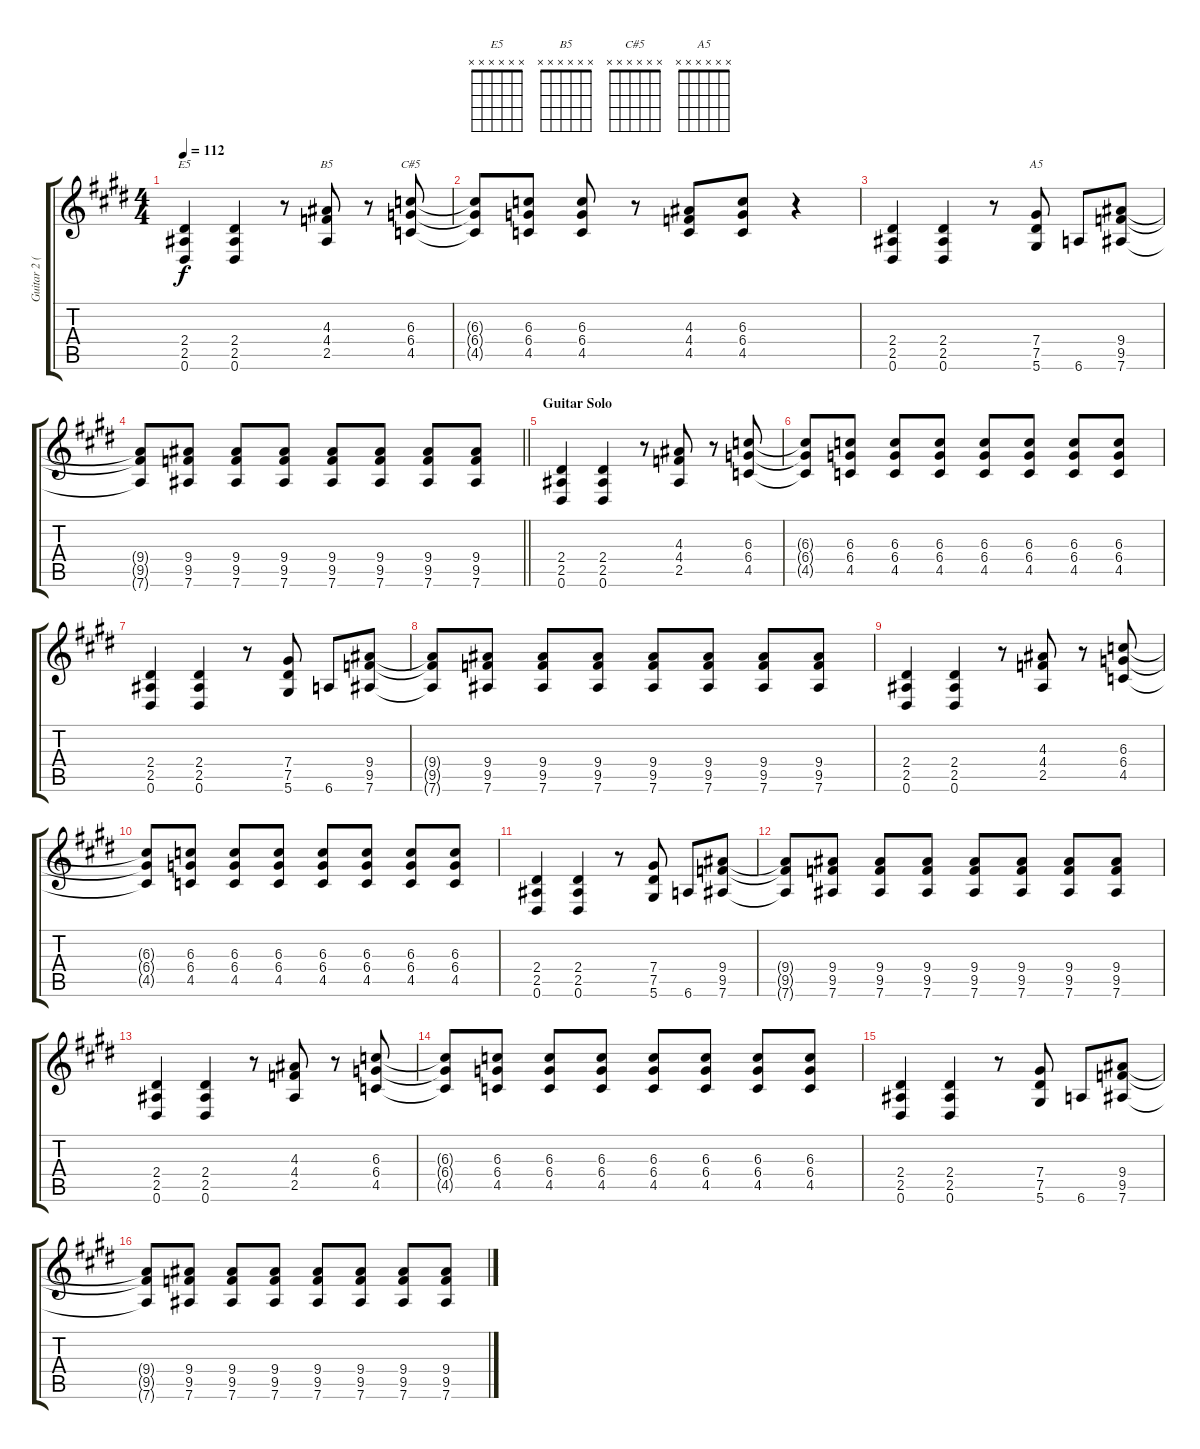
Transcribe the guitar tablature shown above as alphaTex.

\track ("Guitar 2 (Izzy)" "Guitar 2 (") {instrument overdrivenguitar}
\staff {score tabs}
\tuning (Eb4 Bb3 Gb3 Db3 Ab2 Eb2) {hide}
\chord ("E5" x x x x x x)
\chord ("B5" x x x x x x)
\chord ("C#5" x x x x x x)
\chord ("A5" x x x x x x)
\ts (4 4)
\tempo 112
\clef g2
\ks e
(2.4 2.5 0.6).4{ch "E5" dy f} (2.4 2.5 0.6).4 r.8 (4.3 4.4 2.5).8{ch "B5"} r.8 (6.3 6.4 4.5).8{ch "C#5"} |
(6.3{t} 6.4{t} 4.5{t}).8 (6.3 6.4 4.5).8 (6.3 6.4 4.5).8 r.8 (4.3 4.4 4.5).8 (6.3 6.4 4.5).8 r.4 |
(2.4 2.5 0.6).4 (2.4 2.5 0.6).4 r.8 (7.4 7.5 5.6).8{ch "A5"} 6.6.8 (9.4 9.5 7.6).8 |
\barLineRight lightlight
(9.4{t} 9.5{t} 7.6{t}).8 (9.4 9.5 7.6).8 (9.4 9.5 7.6).8 (9.4 9.5 7.6).8 (9.4 9.5 7.6).8 (9.4 9.5 7.6).8 (9.4 9.5 7.6).8 (9.4 9.5 7.6).8 |
\section ("" "Guitar Solo")
(2.4 2.5 0.6).4 (2.4 2.5 0.6).4 r.8 (4.3 4.4 2.5).8 r.8 (6.3 6.4 4.5).8 |
(6.3{t} 6.4{t} 4.5{t}).8 (6.3 6.4 4.5).8 (6.3 6.4 4.5).8 (6.3 6.4 4.5).8 (6.3 6.4 4.5).8 (6.3 6.4 4.5).8 (6.3 6.4 4.5).8 (6.3 6.4 4.5).8 |
(2.4 2.5 0.6).4 (2.4 2.5 0.6).4 r.8 (7.4 7.5 5.6).8 6.6.8 (9.4 9.5 7.6).8 |
(9.4{t} 9.5{t} 7.6{t}).8 (9.4 9.5 7.6).8 (9.4 9.5 7.6).8 (9.4 9.5 7.6).8 (9.4 9.5 7.6).8 (9.4 9.5 7.6).8 (9.4 9.5 7.6).8 (9.4 9.5 7.6).8 |
(2.4 2.5 0.6).4 (2.4 2.5 0.6).4 r.8 (4.3 4.4 2.5).8 r.8 (6.3 6.4 4.5).8 |
(6.3{t} 6.4{t} 4.5{t}).8 (6.3 6.4 4.5).8 (6.3 6.4 4.5).8 (6.3 6.4 4.5).8 (6.3 6.4 4.5).8 (6.3 6.4 4.5).8 (6.3 6.4 4.5).8 (6.3 6.4 4.5).8 |
(2.4 2.5 0.6).4 (2.4 2.5 0.6).4 r.8 (7.4 7.5 5.6).8 6.6.8 (9.4 9.5 7.6).8 |
(9.4{t} 9.5{t} 7.6{t}).8 (9.4 9.5 7.6).8 (9.4 9.5 7.6).8 (9.4 9.5 7.6).8 (9.4 9.5 7.6).8 (9.4 9.5 7.6).8 (9.4 9.5 7.6).8 (9.4 9.5 7.6).8 |
(2.4 2.5 0.6).4 (2.4 2.5 0.6).4 r.8 (4.3 4.4 2.5).8 r.8 (6.3 6.4 4.5).8 |
(6.3{t} 6.4{t} 4.5{t}).8 (6.3 6.4 4.5).8 (6.3 6.4 4.5).8 (6.3 6.4 4.5).8 (6.3 6.4 4.5).8 (6.3 6.4 4.5).8 (6.3 6.4 4.5).8 (6.3 6.4 4.5).8 |
(2.4 2.5 0.6).4 (2.4 2.5 0.6).4 r.8 (7.4 7.5 5.6).8 6.6.8 (9.4 9.5 7.6).8 |
(9.4{t} 9.5{t} 7.6{t}).8 (9.4 9.5 7.6).8 (9.4 9.5 7.6).8 (9.4 9.5 7.6).8 (9.4 9.5 7.6).8 (9.4 9.5 7.6).8 (9.4 9.5 7.6).8 (9.4 9.5 7.6).8
